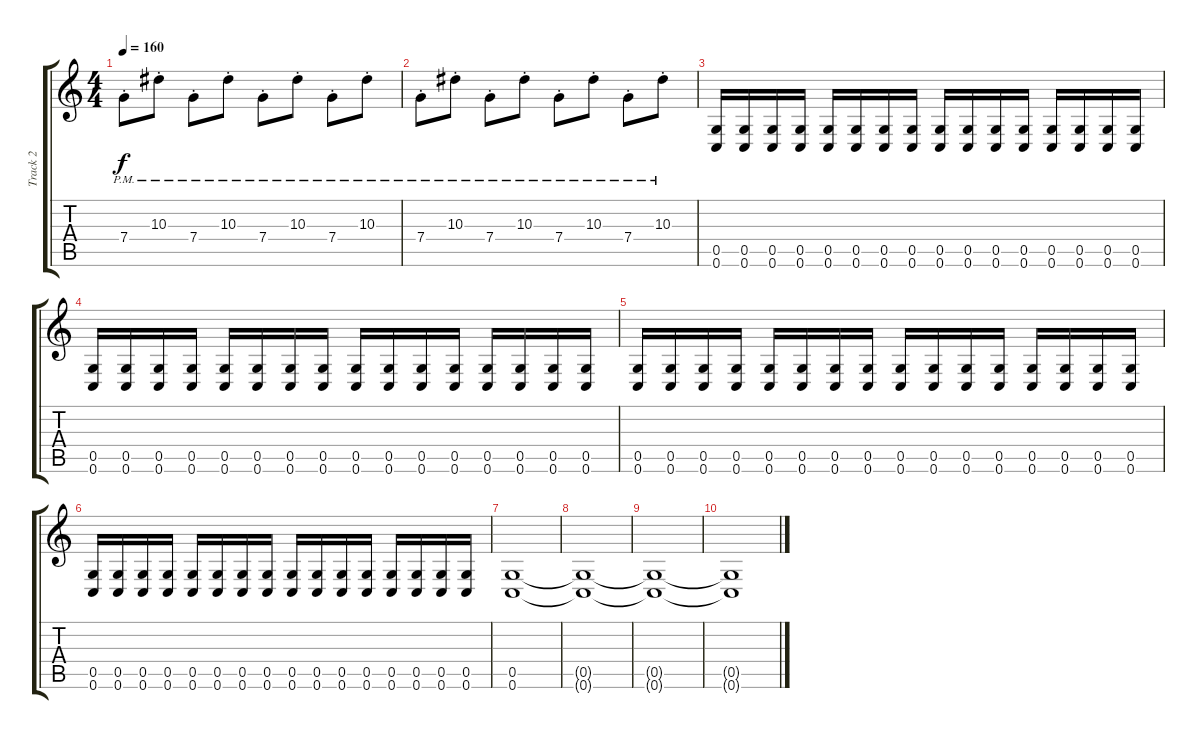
\track ("Track 2" "Track 2") {instrument overdrivenguitar}
\staff {score tabs}
\tuning (D4 A3 F3 C3 G2 C2) {hide}
\ts (4 4)
\tempo 160
\clef g2
\ks c
7.4{pm st}.8{dy f} 10.3{pm st}.8 7.4{pm st}.8 10.3{pm st}.8 7.4{pm st}.8 10.3{pm st}.8 7.4{pm st}.8 10.3{pm st}.8 |
7.4{pm st}.8 10.3{pm st}.8 7.4{pm st}.8 10.3{pm st}.8 7.4{pm st}.8 10.3{pm st}.8 7.4{pm st}.8 10.3{pm st}.8 |
(0.5 0.6).16{volume 16 instrument distortionguitar} (0.5 0.6).16 (0.5 0.6).16 (0.5 0.6).16 (0.5 0.6).16 (0.5 0.6).16 (0.5 0.6).16 (0.5 0.6).16 (0.5 0.6).16 (0.5 0.6).16 (0.5 0.6).16 (0.5 0.6).16 (0.5 0.6).16 (0.5 0.6).16 (0.5 0.6).16 (0.5 0.6).16 |
(0.5 0.6).16 (0.5 0.6).16 (0.5 0.6).16 (0.5 0.6).16 (0.5 0.6).16 (0.5 0.6).16 (0.5 0.6).16 (0.5 0.6).16 (0.5 0.6).16 (0.5 0.6).16 (0.5 0.6).16 (0.5 0.6).16 (0.5 0.6).16 (0.5 0.6).16 (0.5 0.6).16 (0.5 0.6).16 |
(0.5 0.6).16 (0.5 0.6).16 (0.5 0.6).16 (0.5 0.6).16 (0.5 0.6).16 (0.5 0.6).16 (0.5 0.6).16 (0.5 0.6).16 (0.5 0.6).16 (0.5 0.6).16 (0.5 0.6).16 (0.5 0.6).16 (0.5 0.6).16 (0.5 0.6).16 (0.5 0.6).16 (0.5 0.6).16 |
(0.5 0.6).16 (0.5 0.6).16 (0.5 0.6).16 (0.5 0.6).16 (0.5 0.6).16 (0.5 0.6).16 (0.5 0.6).16 (0.5 0.6).16 (0.5 0.6).16 (0.5 0.6).16 (0.5 0.6).16 (0.5 0.6).16 (0.5 0.6).16 (0.5 0.6).16 (0.5 0.6).16 (0.5 0.6).16 |
(0.5 0.6).1{volume 4} |
(0.5{t} 0.6{t}).1 |
(0.5{t} 0.6{t}).1 |
(0.5{t} 0.6{t}).1
